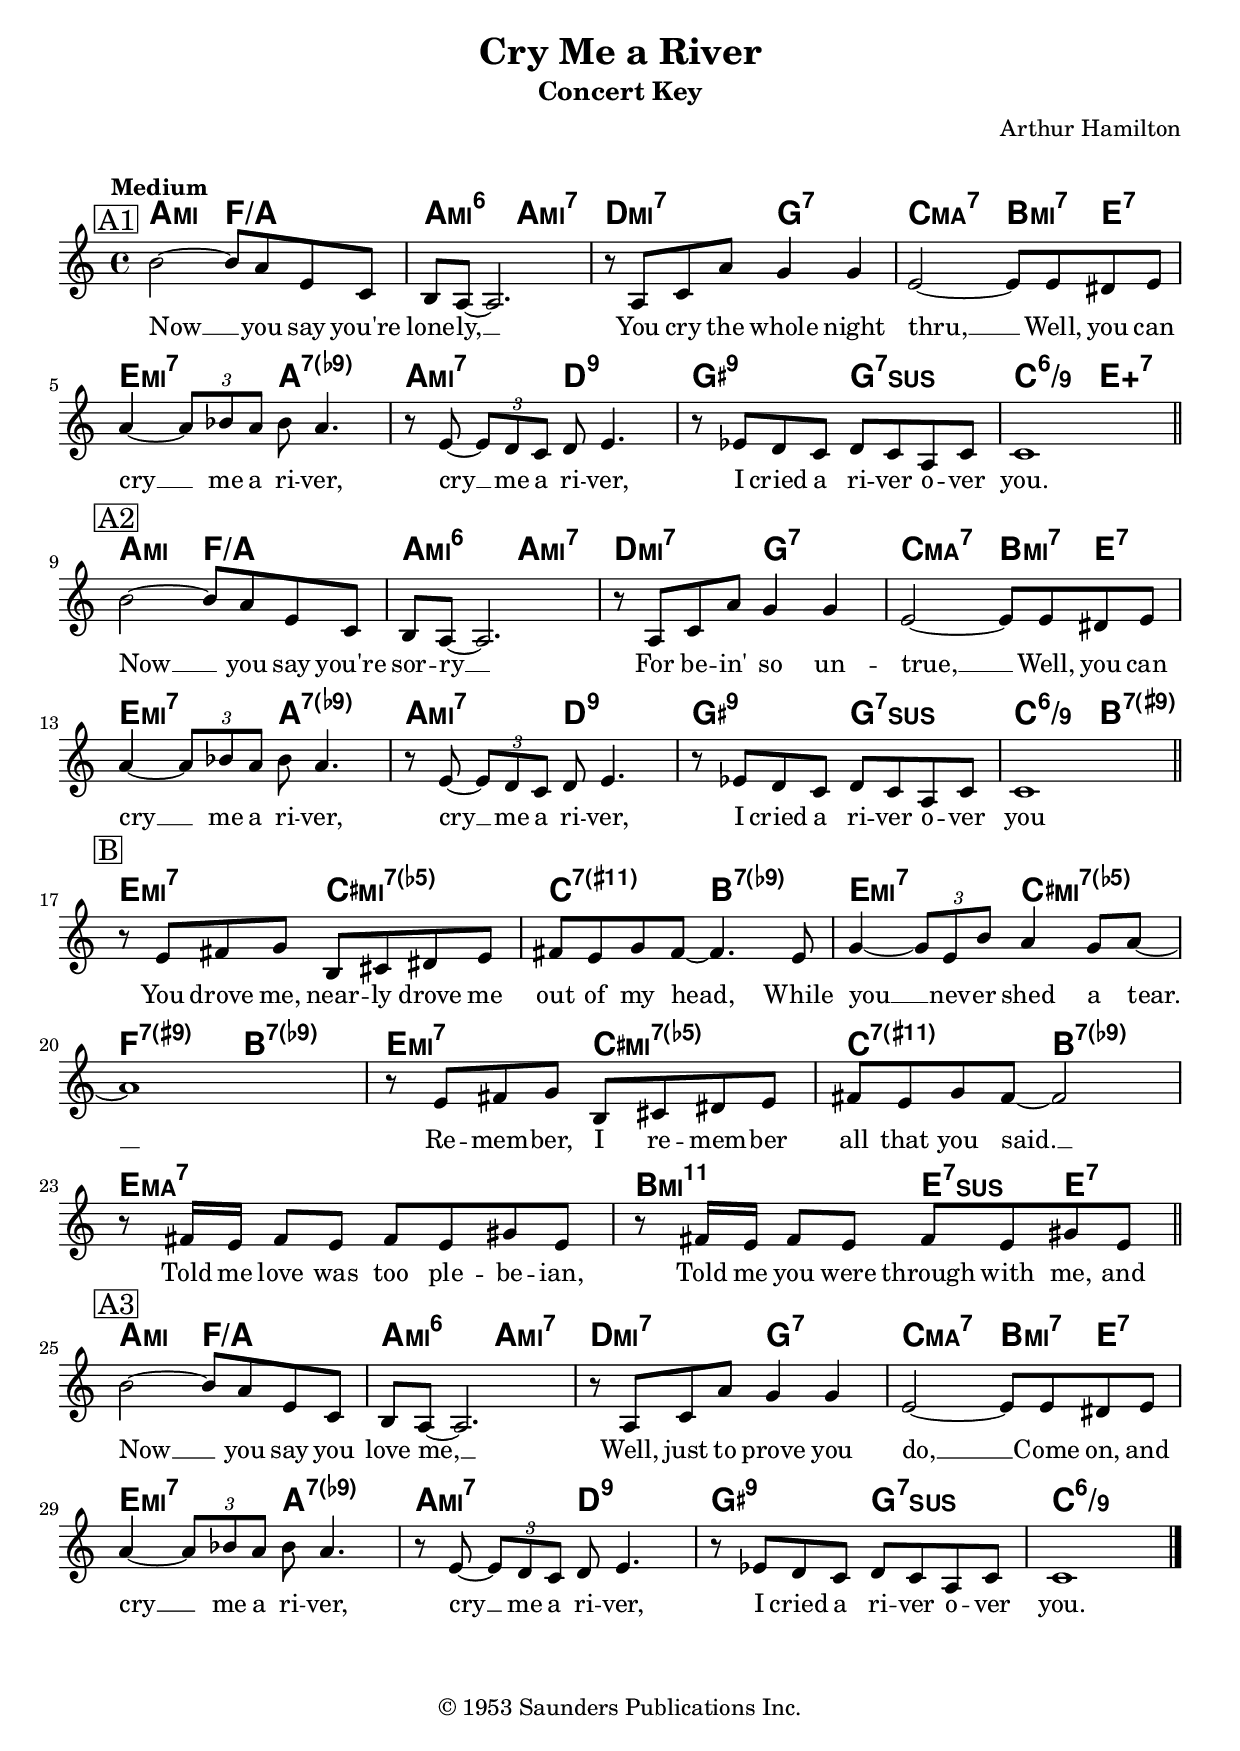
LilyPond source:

\version "2.24.0"

\include "english.ly"

instrument = "Concert Key"
whatKey = c'
whatClef = "treble"

%% -*- Mode: LilyPond -*-

\include "lead-sheets.ily"

\header {
  title = "Cry Me a River"
  subtitle = \instrument
  composer = "Arthur Hamilton"
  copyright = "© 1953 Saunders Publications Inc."
}

refrainLyrics = \lyricmode {
Now __ you say you're lone -- ly, __
You cry the whole night thru, __
Well, you can cry __ me a ri -- ver, cry __ me a ri -- ver,
I cried a ri -- ver o -- ver you.
Now __ you say you're sor -- ry __
For be -- in' so un -- true, __
Well, you can cry __ me a ri -- ver, cry __ me a ri -- ver,
I cried a ri -- ver o -- ver you
You drove me, near -- ly drove me out of my head,
While you __ nev -- er shed a tear. __
Re -- mem -- ber, I re -- mem -- ber all that you said. __
Told me love was too ple -- be -- ian,
Told me you were through with me, and
Now __ you say you love me, __
Well, just to prove you do, __
Come on, and cry __ me a ri -- ver, cry __ me a ri -- ver,
I cried a ri -- ver o -- ver you.
}

refrainChords = \chordmode {
  c2:m af2/c c2:m6 c2:m7 f2:m7 bf2:7
  ef2:maj7 d4:m7 g4:7 g2:m7 c2:7.9- c2:m7 f2:9
  b2:9 bf2:sus7 ef2:6.9 g2:7.5+

  c2:m af2/c c2:m6 c2:m7 f2:m7 bf2:7
  ef2:maj7 d4:m7 g4:7 g2:m7 c2:7.9- c2:m7 f2:9
  b2:9 bf2:sus7 ef2:6.9 d2:7.9+

  g2:m7 e2:m7.5- ef2:7.11+ d2:7.9- g2:m7 e2:m7.5-
  af2:7.9+ d2:7.9- g2:m7 e2:m7.5- ef2:7.11+ d2:7.9-
  g1:maj7 d2:m11 g4:sus7 g4:7

  c2:m af2/c c2:m6 c2:m7 f2:m7 bf2:7
  ef2:maj7 d4:m7 g4:7 g2:m7 c2:7.9- c2:m7 f2:9
  b2:9 bf2:sus7 ef1:6.9
}

refrainKey = ef

refrainMelody = \relative f' {
  \time 4/4
  \key \refrainKey \major
  \clef \whatClef
  \tempo "Medium"

  \mark \markup{ \box "A1" }
  
  d2~ d8 c8 g8 ef8 | d8 c8~ c2. | r8 c8 ef8 c'8 bf4 bf4 |
  g2~ g8 g8 fs8 g8 | c4~ \tuplet 3/2 { c8 df8 c8 } df8 c4. | 
  r8 g8~ \tuplet 3/2 { g8 f8 ef8 } f8 g4. |
  r8 gf8 f8 ef8 f8 ef8 c8 ef8 | ef1 |

  \bar "||"
  \break

  \mark \markup{ \box "A2" }

  d'2~ d8 c8 g8 ef8 | d8 c8~ c2. | r8 c8 ef8 c'8 bf4 bf4 |
  g2~ g8 g8 fs8 g8 | c4~ \tuplet 3/2 { c8 df8 c8 } df8 c4. | 
  r8 g8~ \tuplet 3/2 { g8 f8 ef8 } f8 g4. |
  r8 gf8 f8 ef8 f8 ef8 c8 ef8 | ef1 |

  \bar "||"
  \break

  \mark \markup{ \box "B" }
  
  r8 g8 a8 bf8 d,8 e8 fs8 g8 | a8 g8 bf8 a8~ a4. g8 |
  bf4~ \tuplet 3/2 { bf8 g8 d'8 } c4 bf8 c8~ |
  c1 | r8 g8 a8 bf8 d,8 e8 fs8 g8 | a8 g8 bf8 a8~ a2 |
  r8 a16 g16 a8 g8 a8 g8 b8 g8 | r8 a16 g16 a8 g8 a8 g8 b8 g8 |
  
  \bar "||"
  \break

  \mark \markup{ \box "A3" }

  d'2~ d8 c8 g8 ef8 | d8 c8~ c2. | r8 c8 ef8 c'8 bf4 bf4 |
  g2~ g8 g8 fs8 g8 | c4~ \tuplet 3/2 { c8 df8 c8 } df8 c4. | 
  r8 g8~ \tuplet 3/2 { g8 f8 ef8 } f8 g4. |
  r8 gf8 f8 ef8 f8 ef8 c8 ef8 | ef1 |

  \bar "|."
}

\include "paper.ily"

\markup {
  % Leave a gap after the header
  \vspace #1
}

\include "refrain.ily"

